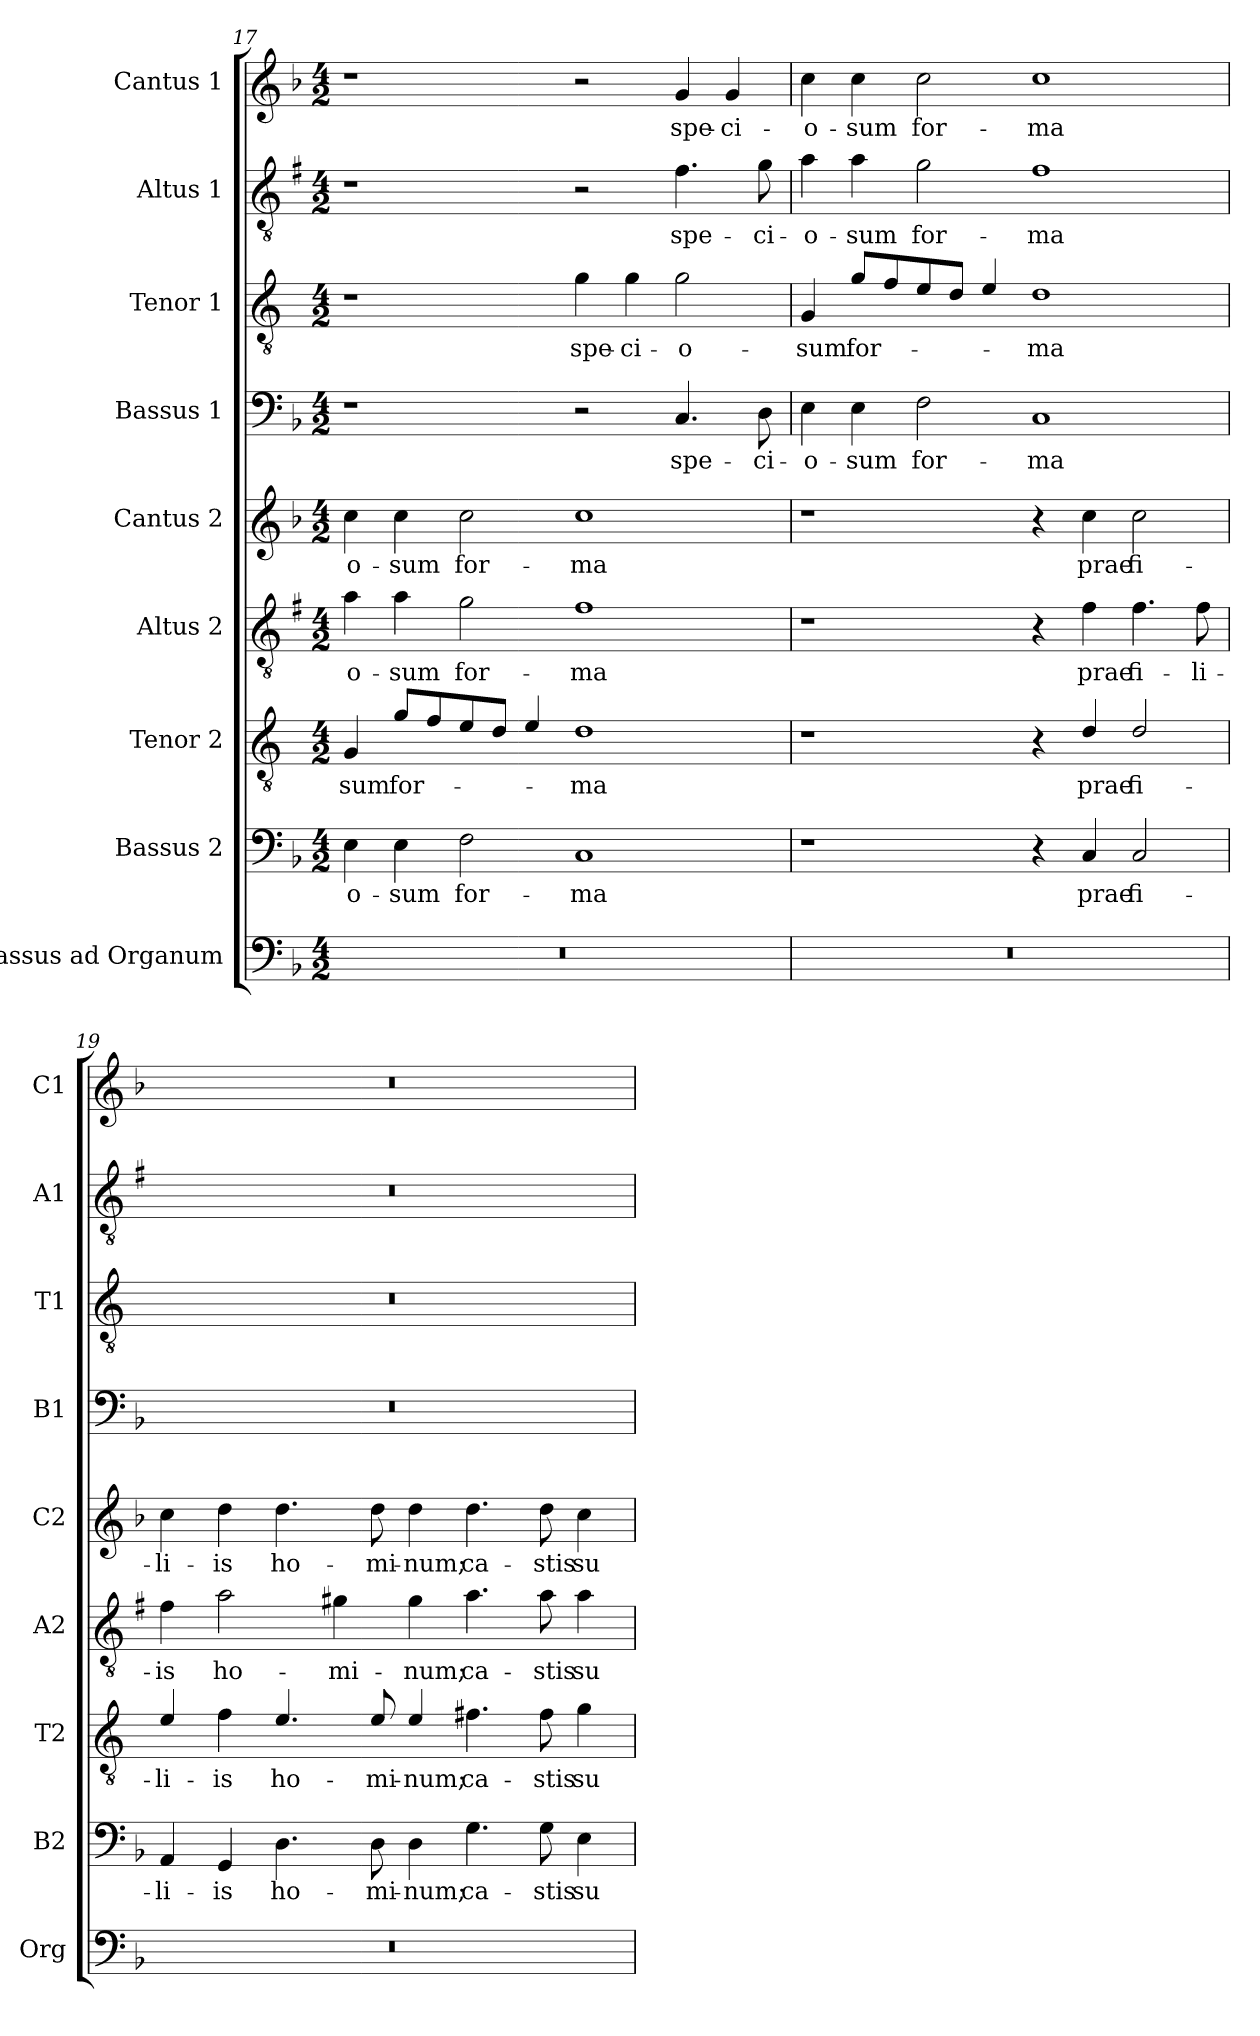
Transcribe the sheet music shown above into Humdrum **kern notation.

**kern	**kern	**text	**kern	**text	**kern	**text	**kern	**text	**kern	**text	**kern	**text	**kern	**text	**kern	**text
*part9	*part8	*part8	*part7	*part7	*part6	*part6	*part5	*part5	*part4	*part4	*part3	*part3	*part2	*part2	*part1	*part1
*staff9	*staff8	*staff8	*staff7	*staff7	*staff6	*staff6	*staff5	*staff5	*staff4	*staff4	*staff3	*staff3	*staff2	*staff2	*staff1	*staff1
*I"Bassus ad Organum	*I"Bassus 2	*	*I"Tenor 2	*	*I"Altus 2	*	*I"Cantus 2	*	*I"Bassus 1	*	*I"Tenor 1	*	*I"Altus 1	*	*I"Cantus 1	*
*I'Org	*I'B2	*	*I'T2	*	*I'A2	*	*I'C2	*	*I'B1	*	*I'T1	*	*I'A1	*	*I'C1	*
!!LO:LB:g=z
*clefF4	*clefF4	*	*clefGv2	*	*clefGv2	*	*clefG2	*	*clefF4	*	*clefGv2	*	*clefGv2	*	*clefG2	*
*	*	*	*ITrd4c7	*	*ITrd1c2	*	*	*	*	*	*ITrd4c7	*	*ITrd1c2	*	*	*
*k[b-]	*k[b-]	*	*k[b-]	*	*k[b-]	*	*k[b-]	*	*k[b-]	*	*k[b-]	*	*k[b-]	*	*k[b-]	*
*F:	*F:	*	*F:	*	*F:	*	*F:	*	*F:	*	*F:	*	*F:	*	*F:	*
*M4/2	*M4/2	*	*M4/2	*	*M4/2	*	*M4/2	*	*M4/2	*	*M4/2	*	*M4/2	*	*M4/2	*
=17	=17	=17	=17	=17	=17	=17	=17	=17	=17	=17	=17	=17	=17	=17	=17	=17
!	!	!LO:LY:b	!	!LO:LY:b	!	!LO:LY:b	!	!LO:LY:b	!	!	!	!	!	!	!	!
0r	4E\	-o-	4C/	-sum	4g\	-o-	4cc\	-o-	1r	.	1r	.	1r	.	1r	.
!	!	!LO:LY:b	!	!LO:LY:b	!	!LO:LY:b	!	!LO:LY:b	!	!	!	!	!	!	!	!
.	4E\	-sum	8c/L	for-	4g\	-sum	4cc\	-sum	.	.	.	.	.	.	.	.
.	.	.	8B-/	.	.	.	.	.	.	.	.	.	.	.	.	.
!	!	!LO:LY:b	!	!	!	!LO:LY:b	!	!LO:LY:b	!	!	!	!	!	!	!	!
.	2F\	for-	8A/	.	2f\	for-	2cc\	for-	.	.	.	.	.	.	.	.
.	.	.	8G/J	.	.	.	.	.	.	.	.	.	.	.	.	.
.	.	.	4A/	.	.	.	.	.	.	.	.	.	.	.	.	.
!	!	!LO:LY:b	!	!LO:LY:b	!	!LO:LY:b	!	!LO:LY:b	!	!	!	!LO:LY:b	!	!	!	!
.	1C	-ma	1G	-ma	1e	-ma	1cc	-ma	2r	.	4c\	spe-	2r	.	2r	.
!	!	!	!	!	!	!	!	!	!	!	!	!LO:LY:b	!	!	!	!
.	.	.	.	.	.	.	.	.	.	.	4c\	-ci-	.	.	.	.
!	!	!	!	!	!	!	!	!	!	!LO:LY:b	!	!LO:LY:b	!	!LO:LY:b	!	!LO:LY:b
.	.	.	.	.	.	.	.	.	4.C/	spe-	2c\	-o-	4.e\	spe-	4g/	spe-
!	!	!	!	!	!	!	!	!	!	!	!	!	!	!	!	!LO:LY:b
.	.	.	.	.	.	.	.	.	.	.	.	.	.	.	4g/	-ci-
!	!	!	!	!	!	!	!	!	!	!LO:LY:b	!	!	!	!LO:LY:b	!	!
.	.	.	.	.	.	.	.	.	8D\	-ci-	.	.	8f\	-ci-	.	.
=18	=18	=18	=18	=18	=18	=18	=18	=18	=18	=18	=18	=18	=18	=18	=18	=18
!	!	!	!	!	!	!	!	!	!	!LO:LY:b	!	!LO:LY:b	!	!LO:LY:b	!	!LO:LY:b
0r	1r	.	1r	.	1r	.	1r	.	4E\	-o-	4C/	-sum	4g\	-o-	4cc\	-o-
!	!	!	!	!	!	!	!	!	!	!LO:LY:b	!	!LO:LY:b	!	!LO:LY:b	!	!LO:LY:b
.	.	.	.	.	.	.	.	.	4E\	-sum	8c/L	for-	4g\	-sum	4cc\	-sum
.	.	.	.	.	.	.	.	.	.	.	8B-/	.	.	.	.	.
!	!	!	!	!	!	!	!	!	!	!LO:LY:b	!	!	!	!LO:LY:b	!	!LO:LY:b
.	.	.	.	.	.	.	.	.	2F\	for-	8A/	.	2f\	for-	2cc\	for-
.	.	.	.	.	.	.	.	.	.	.	8G/J	.	.	.	.	.
.	.	.	.	.	.	.	.	.	.	.	4A/	.	.	.	.	.
!	!	!	!	!	!	!	!	!	!	!LO:LY:b	!	!LO:LY:b	!	!LO:LY:b	!	!LO:LY:b
.	4r	.	4r	.	4r	.	4r	.	1C	-ma	1G	-ma	1e	-ma	1cc	-ma
!	!	!LO:LY:b	!	!LO:LY:b	!	!LO:LY:b	!	!LO:LY:b	!	!	!	!	!	!	!	!
.	4C/	prae	4G/	prae	4e\	prae	4cc\	prae	.	.	.	.	.	.	.	.
!	!	!LO:LY:b	!	!LO:LY:b	!	!LO:LY:b	!	!LO:LY:b	!	!	!	!	!	!	!	!
.	2C/	fi-	2G/	fi-	4.e\	fi-	2cc\	fi-	.	.	.	.	.	.	.	.
!	!	!	!	!	!	!LO:LY:b	!	!	!	!	!	!	!	!	!	!
.	.	.	.	.	8e\	-li-	.	.	.	.	.	.	.	.	.	.
=19	=19	=19	=19	=19	=19	=19	=19	=19	=19	=19	=19	=19	=19	=19	=19	=19
!	!	!LO:LY:b	!	!LO:LY:b	!	!LO:LY:b	!	!LO:LY:b	!	!	!	!	!	!	!	!
0r	4AA/	-li-	4A/	-li-	4e\	-is	4cc\	-li-	0r	.	0r	.	0r	.	0r	.
!	!	!LO:LY:b	!	!LO:LY:b	!	!LO:LY:b	!	!LO:LY:b	!	!	!	!	!	!	!	!
.	4GG/	-is	4B-\	-is	2g\	ho-	4dd\	-is	.	.	.	.	.	.	.	.
!	!	!LO:LY:b	!	!LO:LY:b	!	!	!	!LO:LY:b	!	!	!	!	!	!	!	!
.	4.D\	ho-	4.A/	ho-	.	.	4.dd\	ho-	.	.	.	.	.	.	.	.
!	!	!	!	!	!	!LO:LY:b	!	!	!	!	!	!	!	!	!	!
.	.	.	.	.	4f#X\	-mi-	.	.	.	.	.	.	.	.	.	.
!	!	!LO:LY:b	!	!LO:LY:b	!	!	!	!LO:LY:b	!	!	!	!	!	!	!	!
.	8D\	-mi-	8A/	-mi-	.	.	8dd\	-mi-	.	.	.	.	.	.	.	.
!	!	!LO:LY:b	!	!LO:LY:b	!	!LO:LY:b	!	!LO:LY:b	!	!	!	!	!	!	!	!
.	4D\	-num;	4A/	-num;	4f#\	-num;	4dd\	-num;	.	.	.	.	.	.	.	.
!	!	!LO:LY:b	!	!LO:LY:b	!	!LO:LY:b	!	!LO:LY:b	!	!	!	!	!	!	!	!
.	4.G\	ca-	4.Bn\	ca-	4.g\	ca-	4.dd\	ca-	.	.	.	.	.	.	.	.
!	!	!LO:LY:b	!	!LO:LY:b	!	!LO:LY:b	!	!LO:LY:b	!	!	!	!	!	!	!	!
.	8G\	-stis	8B\	-stis	8g\	-stis	8dd\	-stis	.	.	.	.	.	.	.	.
!	!	!LO:LY:b	!	!LO:LY:b	!	!LO:LY:b	!	!LO:LY:b	!	!	!	!	!	!	!	!
.	4E\	su-	4c\	su-	4g\	su-	4cc\	su-	.	.	.	.	.	.	.	.
=	=	=	=	=	=	=	=	=	=	=	=	=	=	=	=	=
*-	*-	*-	*-	*-	*-	*-	*-	*-	*-	*-	*-	*-	*-	*-	*-	*-
